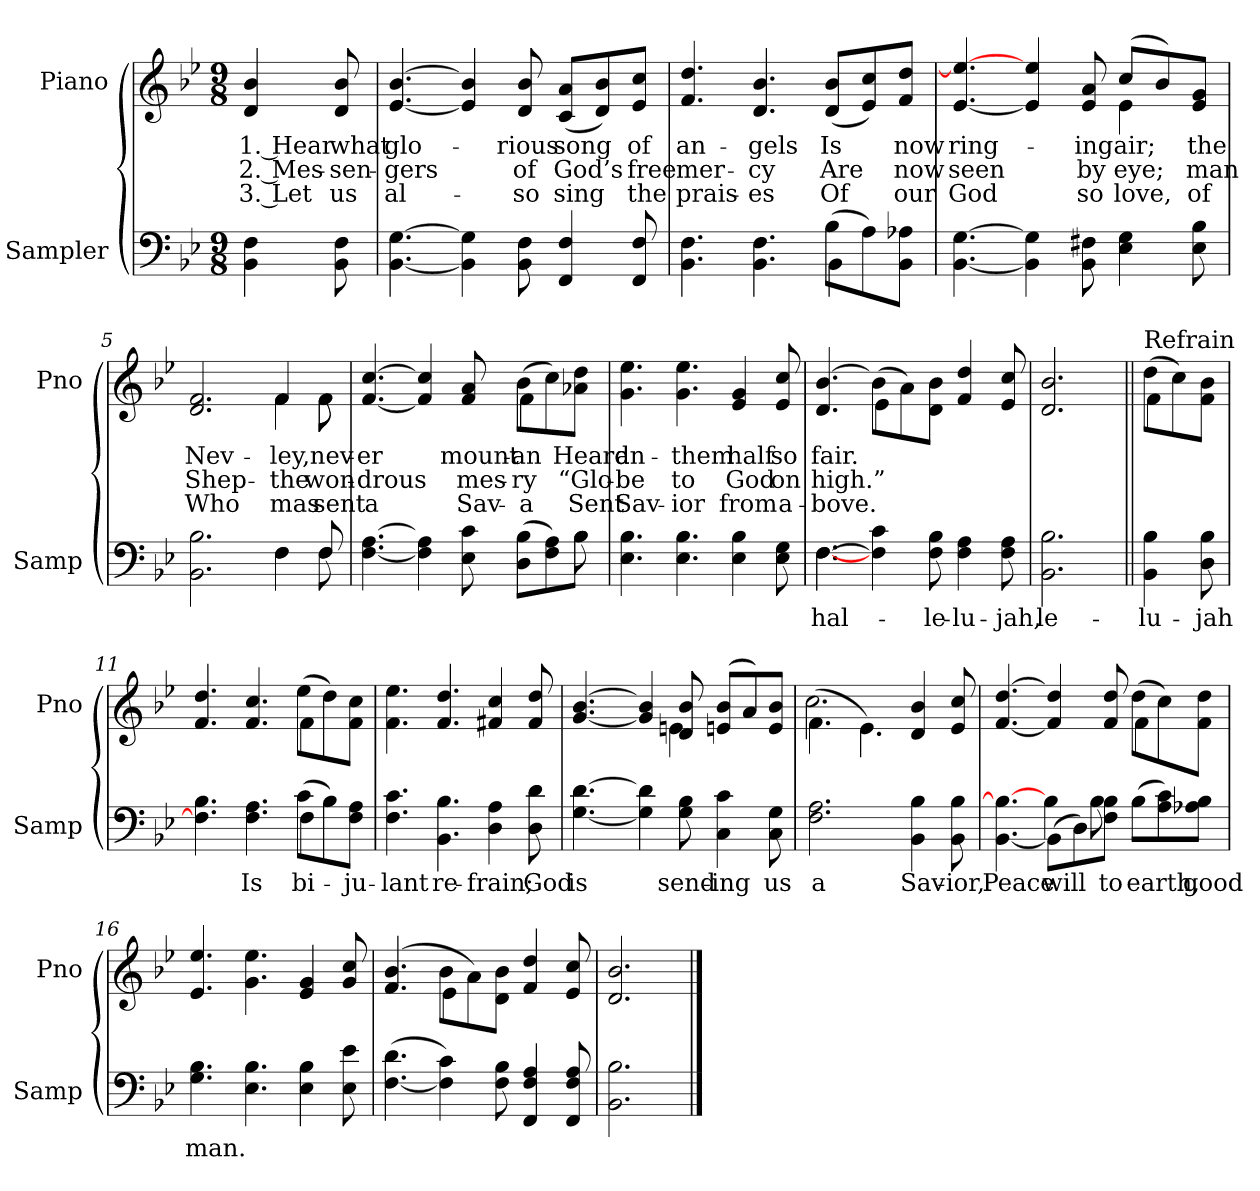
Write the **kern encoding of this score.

**kern	**text	**kern	**text	**text	**text
*part2	*part2	*part1	*part1	*part1	*part1
*staff2	*staff2	*staff1	*staff1	*staff1	*staff1
*I"Sampler	*	*I"Piano	*	*	*
*I'Samp	*	*I'Pno	*	*	*
*clefF4	*	*clefG2	*	*	*
*k[b-e-]	*	*k[b-e-]	*	*	*
*B-:	*	*B-:	*	*	*
*M9/8	*	*M9/8	*	*	*
=1	=1	=1	=1	=1	=1
4BB- 4F	.	4d 4b-	1. Hear	2. Mes-	3. Let
8BB- 8F	.	8d 8b-	what	-sen-	us
=2	=2	=2	=2	=2	=2
[4.BB- [4.G	.	[4.e- [4.b-	glo-	-gers	al-
4BB-] 4G]	.	4e-] 4b-]	.	.	.
8BB- 8F	.	8d 8b-	-rious	of	-so
4FF 4F	.	(8c/ 8a/L	song	God’s	sing
.	.	8d/ 8b-/)	.	.	.
8FF 8F	.	8e-/ 8cc/J	of	free	the
=3	=3	=3	=3	=3	=3
*^	*	*	*	*	*
4.BB- 4.F	2.ryy	.	4.f 4.dd	an-	mer-	prais-
4.BB- 4.F	.	.	4.d 4.b-	-gels	-cy	-es
(8B-\L	4BB-	.	(8d/ 8b-/L	Is	Are	Of
8A\)	.	.	8e-/ 8cc/)	.	.	.
8BB-\ 8A-X\J	8ryy	.	8f/ 8dd/J	now	now	our
*v	*v	*	*	*	*	*
=4	=4	=4	=4	=4	=4
*	*	*^	*	*	*
[4.BB- [4.G	.	[4.e- 4.ee-_	2.ryy	ring-	seen	God
4BB-] 4G]	.	4e-] 4ee-	.	.	.	.
8BB- 8F#X	.	8e- 8a	.	-ing	by	so
4E- 4G	.	(8cc/L	4e-	air;	eye;	love,
.	.	8b-/)	.	.	.	.
8E- 8B-	.	8e-/ 8g/J	8ryy	the	-man	of
=5	=5	=5	=5	=5	=5	=5
*^	*	*	*	*	*	*
2.BB- 2.B-	2.ryy	.	2.d 2.f	2.ryy	Nev-	Shep-	Who
4F\	4F	.	4f/	4f	-ley,	the	-mas
8F/	8F	.	8f\	8f	nev-	won-	sent
=6	=6	=6	=6	=6	=6	=6	=6
[4.F [4.A	1ryy	.	[4.f [4.cc	2.ryy	-er	-drous	a
4F] 4A]	.	.	4f] 4cc]	.	.	.	.
8E- 8c	.	.	8f 8a	.	mount-	mes-	Sav-
(8D\ 8B-\L	.	.	(8b-\L	4f	an	-ry	a
8F\ 8A\)	.	.	8cc\)	.	.	.	.
8B-\J	8B-	.	8a-X\ 8dd\J	8ryy	Heard	“Glo-	Sent
*v	*v	*	*	*	*	*	*
*	*	*v	*v	*	*	*
=7	=7	=7	=7	=7	=7
4.E- 4.B-	.	4.g 4.ee-	an-	be	Sav-
4.E- 4.B-	.	4.g 4.ee-	-them	to	-ior
4E- 4B-	.	4e- 4g	half	God	from
8E- 8G	.	8e- 8cc	so	on	a-
=8	=8	=8	=8	=8	=8
*^	*	*^	*	*	*
[4.F\	[4.F	hal-	4.d [4.b-	4.ryy	fair.	high.”	-bove.
4F] 4c	2.ryy	.	(8b-\L]	4e-	.	.	.
.	.	.	8a\)	.	.	.	.
8F 8B-	.	-le-	8d\ 8b-\J	2ryy	.	.	.
4F 4A	.	-lu-	4f 4dd	.	.	.	.
8F 8A	.	-jah,	8e- 8cc	.	.	.	.
*v	*v	*	*	*	*	*	*
*	*	*v	*v	*	*	*
=9	=9	=9	=9	=9	=9
2.BB- 2.B-	-le-	2.d 2.b-	.	.	.
=10||	=10||	=10||	=10||	=10||	=10||
*	*	*^	*	*	*
!	!	!LO:TX:t=Refrain	!	!	!	!
4BB- 4B-	-lu-	(8dd\L	4f	.	.	.
.	.	8cc\)	.	.	.	.
8D 8B-	-jah	8f\ 8b-\J	8ryy	.	.	.
=11	=11	=11	=11	=11	=11	=11
*^	*	*	*	*	*	*
4.F] 4.B-	2.ryy	.	4.f 4.dd	2.ryy	.	.	.
4.F 4.A	.	Is	4.f 4.cc	.	.	.	.
(8c\L	4F	-bi-	(8ee-\L	4f	.	.	.
8B-\)	.	.	8dd\)	.	.	.	.
8F\ 8A\J	8ryy	ju-	8f\ 8cc\J	8ryy	.	.	.
*v	*v	*	*	*	*	*	*
*	*	*v	*v	*	*	*
=12	=12	=12	=12	=12	=12
4.F 4.c	-lant	4.f 4.ee-	.	.	.
4.BB- 4.B-	re-	4.f 4.dd	.	.	.
4D 4A	-frain;	4f#X 4cc	.	.	.
8D 8d	God	8f# 8dd	.	.	.
=13	=13	=13	=13	=13	=13
*	*	*^	*	*	*
[4.G [4.d	is	[4.g [4.b-	8ryy	.	.	.
*	*	*v	*v	*	*	*
4G] 4d]	.	4g] 4b-]	.	.	.
*	*	*^	*	*	*
8G 8B-	send-	8d 8b-	4en	.	.	.
4C 4c	-ing	(8en/ 8b-/L	.	.	.	.
.	.	8a/)	4ryy	.	.	.
8C 8G	us	8e/ 8b-/J	.	.	.	.
=14	=14	=14	=14	=14	=14	=14
2.F 2.A	a	(4.f\	2.cc	.	.	.
.	.	4.e-\)	.	.	.	.
4BB- 4B-	Sav-	4d 4b-	4.ryy	.	.	.
8BB- 8B-	-ior,	8e- 8cc	.	.	.	.
=15	=15	=15	=15	=15	=15	=15
*^	*	*	*	*	*	*
[4.BB- 4.B-_	4.ryy	Peace	[4.f [4.dd	2.ryy	.	.	.
(8BB-\L]	4B-	will	4f] 4dd]	.	.	.	.
8D\)	.	.	.	.	.	.	.
8F\ 8B-\J	8B-	to	8f 8dd	.	.	.	.
(8B-\L	4.ryy	earth,	(8dd\L	4f	.	.	.
8A\ 8c\)	.	.	8cc\)	.	.	.	.
8A-X\ 8B-\J	.	good	8f\ 8dd\J	8ryy	.	.	.
*v	*v	*	*	*	*	*	*
*	*	*v	*v	*	*	*
=16	=16	=16	=16	=16	=16
4.G 4.B-	man.	4.e- 4.ee-	.	.	.
4.E- 4.B-	.	4.g 4.ee-	.	.	.
4E- 4B-	.	4e- 4g	.	.	.
8E- 8e-	.	8g 8cc	.	.	.
=17	=17	=17	=17	=17	=17
*	*	*^	*	*	*
([4.F 4.d	.	(4.f 4.b-	4.ryy	.	.	.
4F] 4c)	.	8b-\L	4e-	.	.	.
.	.	8a\)	.	.	.	.
8F 8B-	.	8d\ 8b-\J	2ryy	.	.	.
4FF 4F 4A	.	4f 4dd	.	.	.	.
8FF 8F 8A	.	8e- 8cc	.	.	.	.
*	*	*v	*v	*	*	*
=18	=18	=18	=18	=18	=18
2.BB- 2.B-	.	2.d 2.b-	.	.	.
==	==	==	==	==	==
*-	*-	*-	*-	*-	*-
